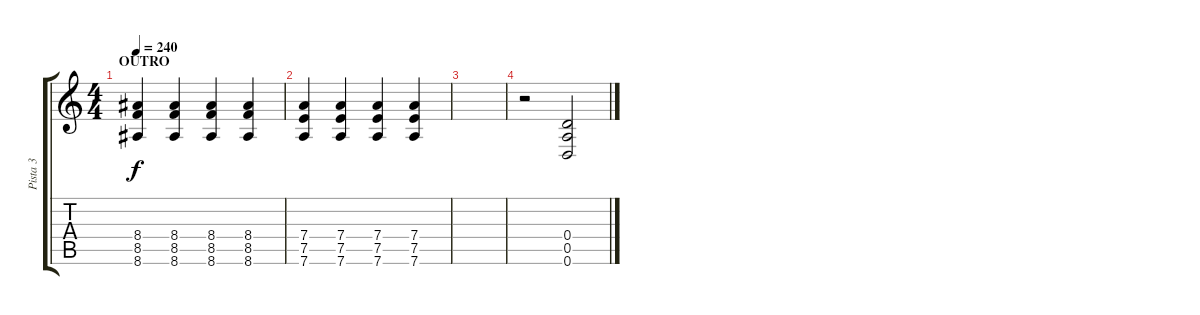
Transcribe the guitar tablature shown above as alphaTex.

\track ("Pista 3" "Pista 3") {instrument distortionguitar}
\staff {score tabs}
\tuning (E4 B3 G3 D3 A2 D2) {hide}
\ts (4 4)
\section ("" "OUTRO")
\tempo 240
\clef g2
\ks c
(8.4 8.5 8.6).4{dy f} (8.4 8.5 8.6).4 (8.4 8.5 8.6).4 (8.4 8.5 8.6).4 |
(7.4 7.5 7.6).4 (7.4 7.5 7.6).4 (7.4 7.5 7.6).4 (7.4 7.5 7.6).4 |
|
r.2 (0.4 0.5 0.6).2
